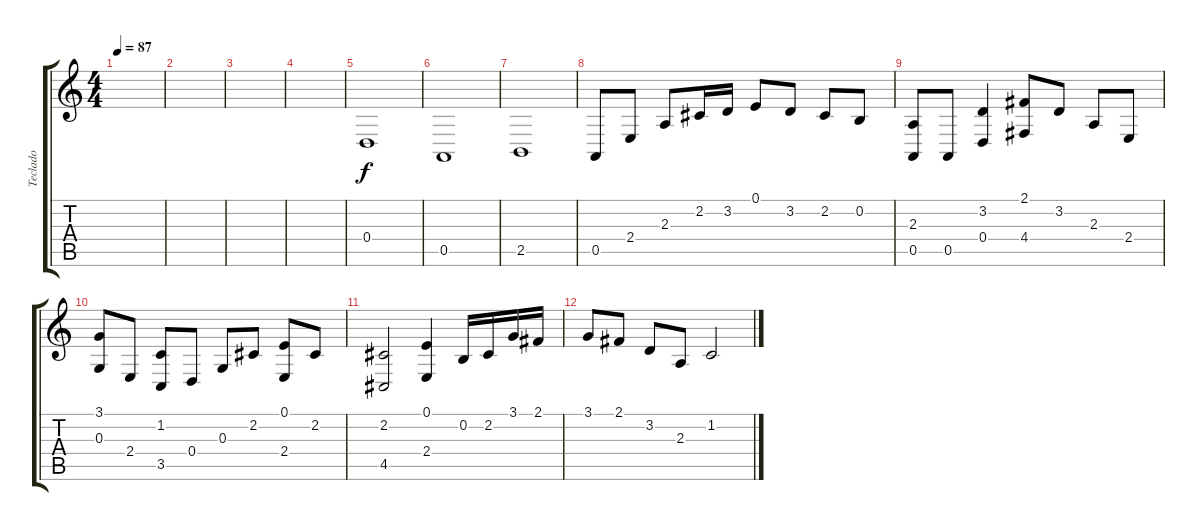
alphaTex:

\track ("Teclado" "Teclado") {instrument violin}
\staff {score tabs}
\tuning (E4 B3 G3 D3 A2 E2) {hide}
\ts (4 4)
\tempo 87
\clef g2
\ks c
|
|
|
|
0.4.1 |
0.5.1 |
2.5.1 |
0.5.8 2.4.8 2.3.8 2.2.16 3.2.16 0.1.8 3.2.8 2.2.8 0.2.8 |
(2.3 0.5).8 0.5.8 (3.2 0.4).4 (2.1 4.4).8 3.2.8 2.3.8 2.4.8 |
(3.1 0.3).8 2.4.8 (1.2 3.5).8 0.4.8 0.3.8 2.2.8 (0.1 2.4).8 2.2.8 |
(2.2 4.5).2 (0.1 2.4).4 0.2.16 2.2.16 3.1.16 2.1.16 |
3.1.8 2.1.8 3.2.8 2.3.8 1.2.2
